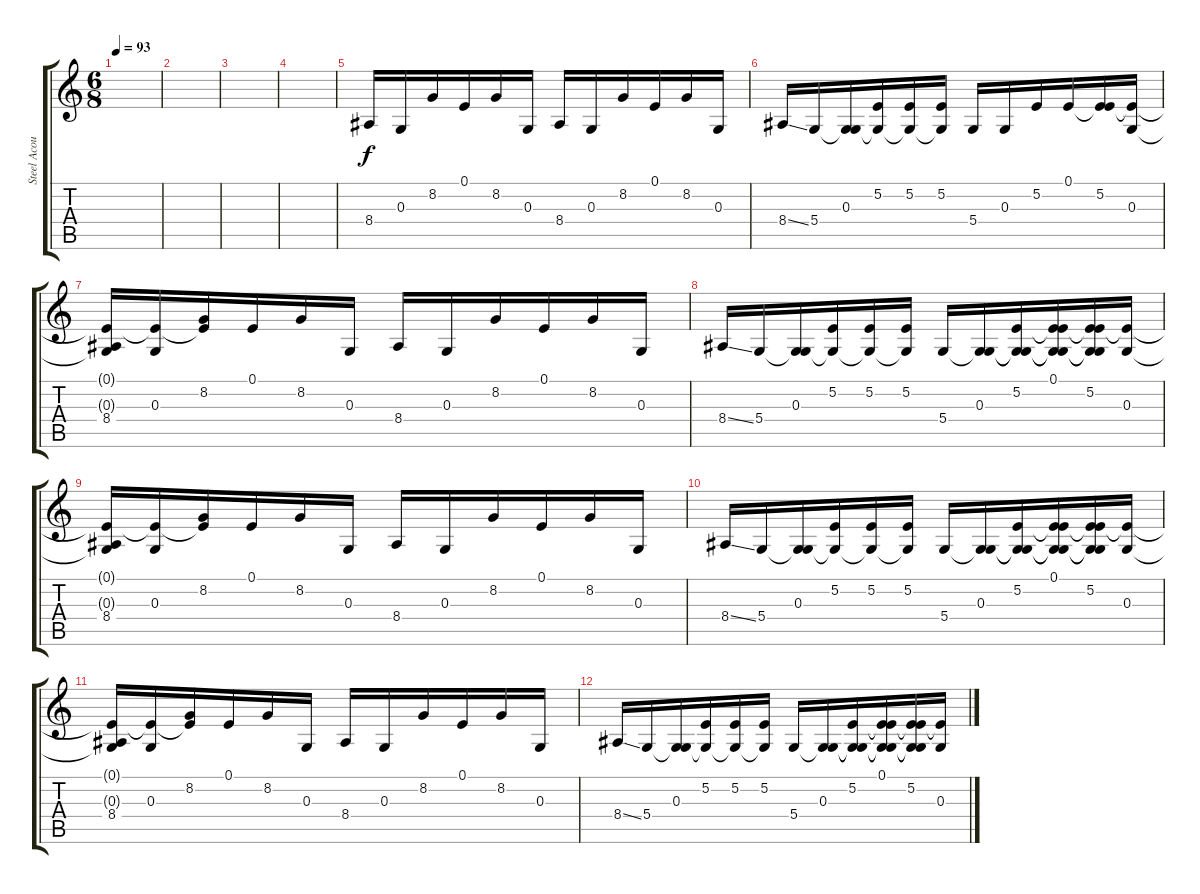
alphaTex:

\track ("Steel Acoustic Guitar 1 [Peter Lindgren?" "Steel Acou") {instrument voiceoohs}
\staff {score tabs}
\tuning (E4 B3 G3 D3 A2 E2) {hide}
\ts (6 8)
\tempo 93
\clef g2
\ks c
|
|
|
|
8.4.16 0.3.16 8.2.16 0.1.16 8.2.16 0.3.16 8.4.16 0.3.16 8.2.16 0.1.16 8.2.16 0.3.16 |
8.4{ss}.16 5.4.16 (0.3 5.4{t}).16 (5.2 5.4{t}).16 (5.2 5.4{t}).16 (5.2 5.4{t}).16 5.4.16 0.3.16 5.2.16 0.1.16 (0.1{t} 5.2).16 (0.1{t} 0.3).16 |
(0.1{t} 0.3{t} 8.4).16 (0.1{t} 0.3).16 (0.1{t} 8.2).16 0.1.16 8.2.16 0.3.16 8.4.16 0.3.16 8.2.16 0.1.16 8.2.16 0.3.16 |
8.4{ss}.16 5.4.16 (0.3 5.4{t}).16 (5.2 5.4{t}).16 (5.2 5.4{t}).16 (5.2 5.4{t}).16 5.4.16 (0.3 5.4{t}).16 (5.2 0.3{t} 5.4{t}).16 (0.1 5.2{t} 0.3{t} 5.4{t}).16 (0.1{t} 5.2 0.3{t} 5.4{t}).16 (0.1{t} 0.3).16 |
(0.1{t} 0.3{t} 8.4).16 (0.1{t} 0.3).16 (0.1{t} 8.2).16 0.1.16 8.2.16 0.3.16 8.4.16 0.3.16 8.2.16 0.1.16 8.2.16 0.3.16 |
8.4{ss}.16 5.4.16 (0.3 5.4{t}).16 (5.2 5.4{t}).16 (5.2 5.4{t}).16 (5.2 5.4{t}).16 5.4.16 (0.3 5.4{t}).16 (5.2 0.3{t} 5.4{t}).16 (0.1 5.2{t} 0.3{t} 5.4{t}).16 (0.1{t} 5.2 0.3{t} 5.4{t}).16 (0.1{t} 0.3).16 |
(0.1{t} 0.3{t} 8.4).16 (0.1{t} 0.3).16 (0.1{t} 8.2).16 0.1.16 8.2.16 0.3.16 8.4.16 0.3.16 8.2.16 0.1.16 8.2.16 0.3.16 |
8.4{ss}.16 5.4.16 (0.3 5.4{t}).16 (5.2 5.4{t}).16 (5.2 5.4{t}).16 (5.2 5.4{t}).16 5.4.16 (0.3 5.4{t}).16 (5.2 0.3{t} 5.4{t}).16 (0.1 5.2{t} 0.3{t} 5.4{t}).16 (0.1{t} 5.2 0.3{t} 5.4{t}).16 (0.1{t} 0.3).16
